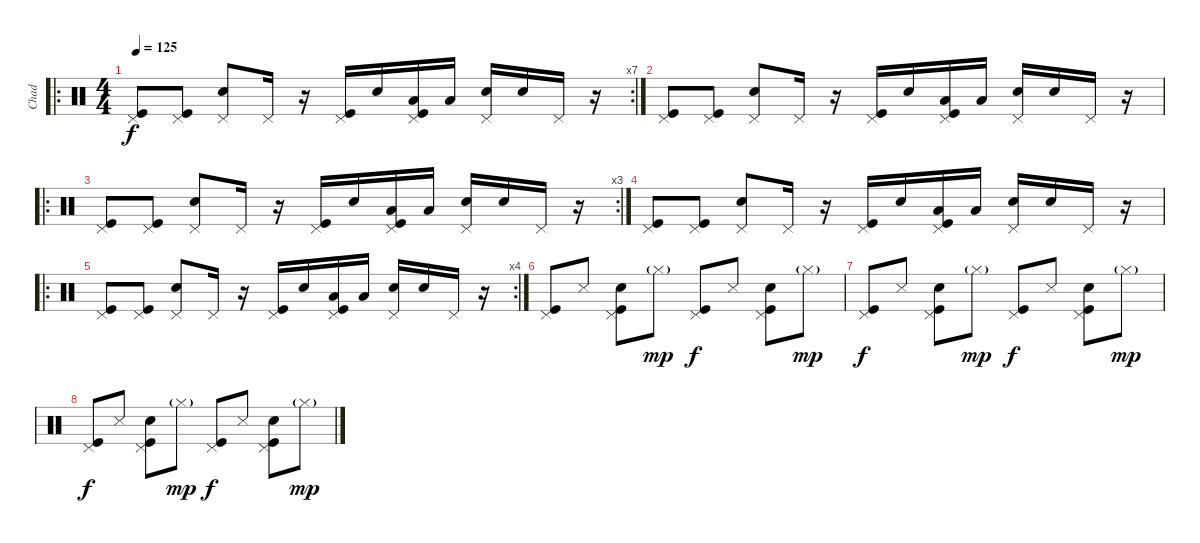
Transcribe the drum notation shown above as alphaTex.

\track ("Chad" "Chad") {instrument percussion}
\staff {score}
\articulation defaults
\ro
\rc 7
\ts (4 4)
\tempo 125
\clef neutral
\ks c
("Pedal Hi-Hat (hit)" "Kick (hit)").8{dy f volume 16} ("Pedal Hi-Hat (hit)" "Kick (hit)").8 ("Pedal Hi-Hat (hit)" "Snare (hit) 2").8 "Pedal Hi-Hat (hit)".16 r.16 ("Pedal Hi-Hat (hit)" "Kick (hit)").16 "Snare (hit) 2".16 ("Pedal Hi-Hat (hit)" "Low Tom (hit)" "Kick (hit)").16 "Low Tom (hit)".16 ("Pedal Hi-Hat (hit)" "Snare (hit) 2").16 "Snare (hit) 2".16 "Pedal Hi-Hat (hit)".16 r.16 |
("Pedal Hi-Hat (hit)" "Kick (hit)").8 ("Pedal Hi-Hat (hit)" "Kick (hit)").8 ("Pedal Hi-Hat (hit)" "Snare (hit) 2").8 "Pedal Hi-Hat (hit)".16 r.16 ("Pedal Hi-Hat (hit)" "Kick (hit)").16 "Snare (hit) 2".16 ("Pedal Hi-Hat (hit)" "Low Tom (hit)" "Kick (hit)").16 "Low Tom (hit)".16 ("Pedal Hi-Hat (hit)" "Snare (hit) 2").16 "Snare (hit) 2".16 "Pedal Hi-Hat (hit)".16 r.16 |
\ro
\rc 3
("Pedal Hi-Hat (hit)" "Kick (hit)").8 ("Pedal Hi-Hat (hit)" "Kick (hit)").8 ("Pedal Hi-Hat (hit)" "Snare (hit) 2").8 "Pedal Hi-Hat (hit)".16 r.16 ("Pedal Hi-Hat (hit)" "Kick (hit)").16 "Snare (hit) 2".16 ("Pedal Hi-Hat (hit)" "Low Tom (hit)" "Kick (hit)").16 "Low Tom (hit)".16 ("Pedal Hi-Hat (hit)" "Snare (hit) 2").16 "Snare (hit) 2".16 "Pedal Hi-Hat (hit)".16 r.16 |
("Pedal Hi-Hat (hit)" "Kick (hit)").8 ("Pedal Hi-Hat (hit)" "Kick (hit)").8 ("Pedal Hi-Hat (hit)" "Snare (hit) 2").8 "Pedal Hi-Hat (hit)".16 r.16 ("Pedal Hi-Hat (hit)" "Kick (hit)").16 "Snare (hit) 2".16 ("Pedal Hi-Hat (hit)" "Low Tom (hit)" "Kick (hit)").16 "Low Tom (hit)".16 ("Pedal Hi-Hat (hit)" "Snare (hit) 2").16 "Snare (hit) 2".16 "Pedal Hi-Hat (hit)".16 r.16 |
\ro
\rc 4
("Pedal Hi-Hat (hit)" "Kick (hit)").8 ("Pedal Hi-Hat (hit)" "Kick (hit)").8 ("Pedal Hi-Hat (hit)" "Snare (hit) 2").8 "Pedal Hi-Hat (hit)".16 r.16 ("Pedal Hi-Hat (hit)" "Kick (hit)").16 "Snare (hit) 2".16 ("Pedal Hi-Hat (hit)" "Low Tom (hit)" "Kick (hit)").16 "Low Tom (hit)".16 ("Pedal Hi-Hat (hit)" "Snare (hit) 2").16 "Snare (hit) 2".16 "Pedal Hi-Hat (hit)".16 r.16 |
("Pedal Hi-Hat (hit)" "Kick (hit)").8{volume 8} "Snare (side stick) 3".8 ("Pedal Hi-Hat (hit)" "Snare (hit) 2" "Kick (hit)").8 "Hi-Hat (closed)"{g}.8{dy mp volume 9} ("Pedal Hi-Hat (hit)" "Kick (hit)").8{dy f volume 13} "Snare (side stick) 3".8 ("Pedal Hi-Hat (hit)" "Snare (hit) 2" "Kick (hit)").8 "Hi-Hat (closed)"{g}.8{dy mp volume 9} |
("Pedal Hi-Hat (hit)" "Kick (hit)").8{dy f volume 0} "Snare (side stick) 3".8 ("Pedal Hi-Hat (hit)" "Snare (hit) 2" "Kick (hit)").8 "Hi-Hat (closed)"{g}.8{dy mp volume 9} ("Pedal Hi-Hat (hit)" "Kick (hit)").8{dy f volume 0} "Snare (side stick) 3".8 ("Pedal Hi-Hat (hit)" "Snare (hit) 2" "Kick (hit)").8 "Hi-Hat (closed)"{g}.8{dy mp volume 9} |
("Pedal Hi-Hat (hit)" "Kick (hit)").8{dy f volume 0} "Snare (side stick) 3".8 ("Pedal Hi-Hat (hit)" "Snare (hit) 2" "Kick (hit)").8 "Hi-Hat (closed)"{g}.8{dy mp volume 9} ("Pedal Hi-Hat (hit)" "Kick (hit)").8{dy f volume 13} "Snare (side stick) 3".8 ("Pedal Hi-Hat (hit)" "Snare (hit) 2" "Kick (hit)").8 "Hi-Hat (closed)"{g}.8{dy mp volume 9}
